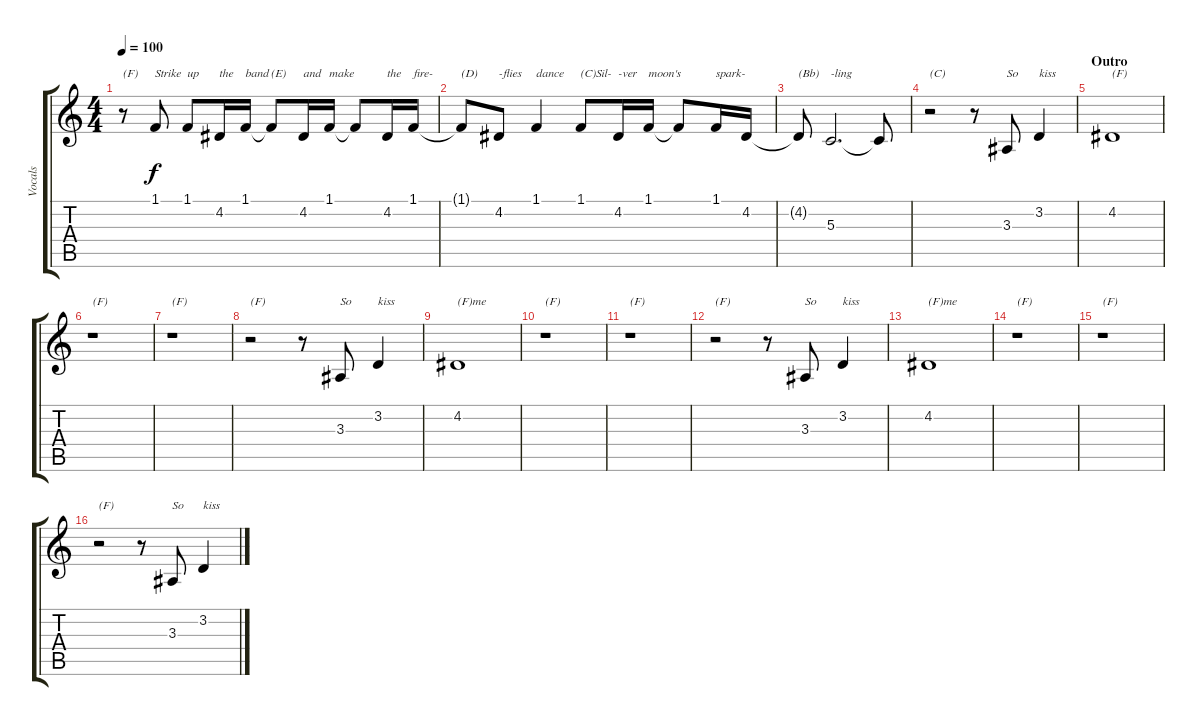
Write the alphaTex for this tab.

\track ("Vocals" "Vocals") {instrument synthstrings1}
\staff {score tabs}
\tuning (E4 B3 G3 D3 A2 E2) {hide}
\ts (4 4)
\tempo 100
\clef g2
\ks c
r.8{txt "(F)" dy f} 1.1.8{txt "Strike"} 1.1.8{txt "up"} 4.2.16{txt "the"} 1.1.16{txt "band"} 1.1{t}.8{txt "(E)"} 4.2.16{txt "and"} 1.1.16{txt "make"} 1.1{t}.8 4.2.16{txt "the"} 1.1.16{txt "fire-"} |
1.1{t}.8{txt "(D)"} 4.2.8{txt "-flies"} 1.1.4{txt "dance"} 1.1.8{txt "(C)Sil-"} 4.2.16{txt "-ver"} 1.1.16{txt "moon's"} 1.1{t}.8 1.1.16{txt "spark-"} 4.2.16 |
4.2{t}.8{txt "(Bb)"} 5.3.2{d txt "-ling"} 5.3{t}.8 |
r.2{txt "(C)"} r.8 3.3.8{txt "So"} 3.2.4{txt "kiss"} |
\section ("" "Outro")
4.2.1{txt "(F)"} |
r.1{txt "(F)"} |
r.1{txt "(F)"} |
r.2{txt "(F)"} r.8 3.3.8{txt "So"} 3.2.4{txt "kiss"} |
4.2.1{txt "(F)me"} |
r.1{txt "(F)"} |
r.1{txt "(F)"} |
r.2{txt "(F)"} r.8 3.3.8{txt "So"} 3.2.4{txt "kiss"} |
4.2.1{txt "(F)me"} |
r.1{txt "(F)"} |
r.1{txt "(F)"} |
r.2{txt "(F)"} r.8 3.3.8{txt "So"} 3.2.4{txt "kiss"}
